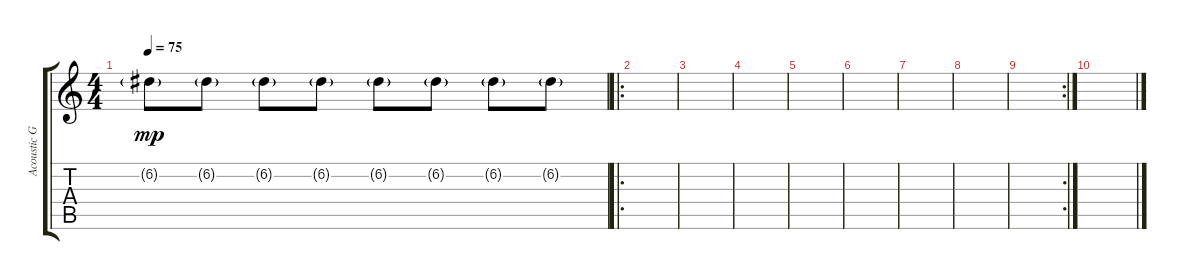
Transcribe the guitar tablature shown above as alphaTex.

\track ("Acoustic Guitar" "Acoustic G") {instrument acousticguitarnylon}
\staff {score tabs}
\tuning (D4 A3 F3 C3 G2 C2) {hide}
\ts (4 4)
\tempo 75
\clef g2
\ks c
6.2{g}.8{dy mp} 6.2{g}.8 6.2{g}.8 6.2{g}.8 6.2{g}.8 6.2{g}.8 6.2{g}.8 6.2{g}.8 |
\ro
|
|
|
|
|
|
|
\rc 2
|
\section ("" "")
